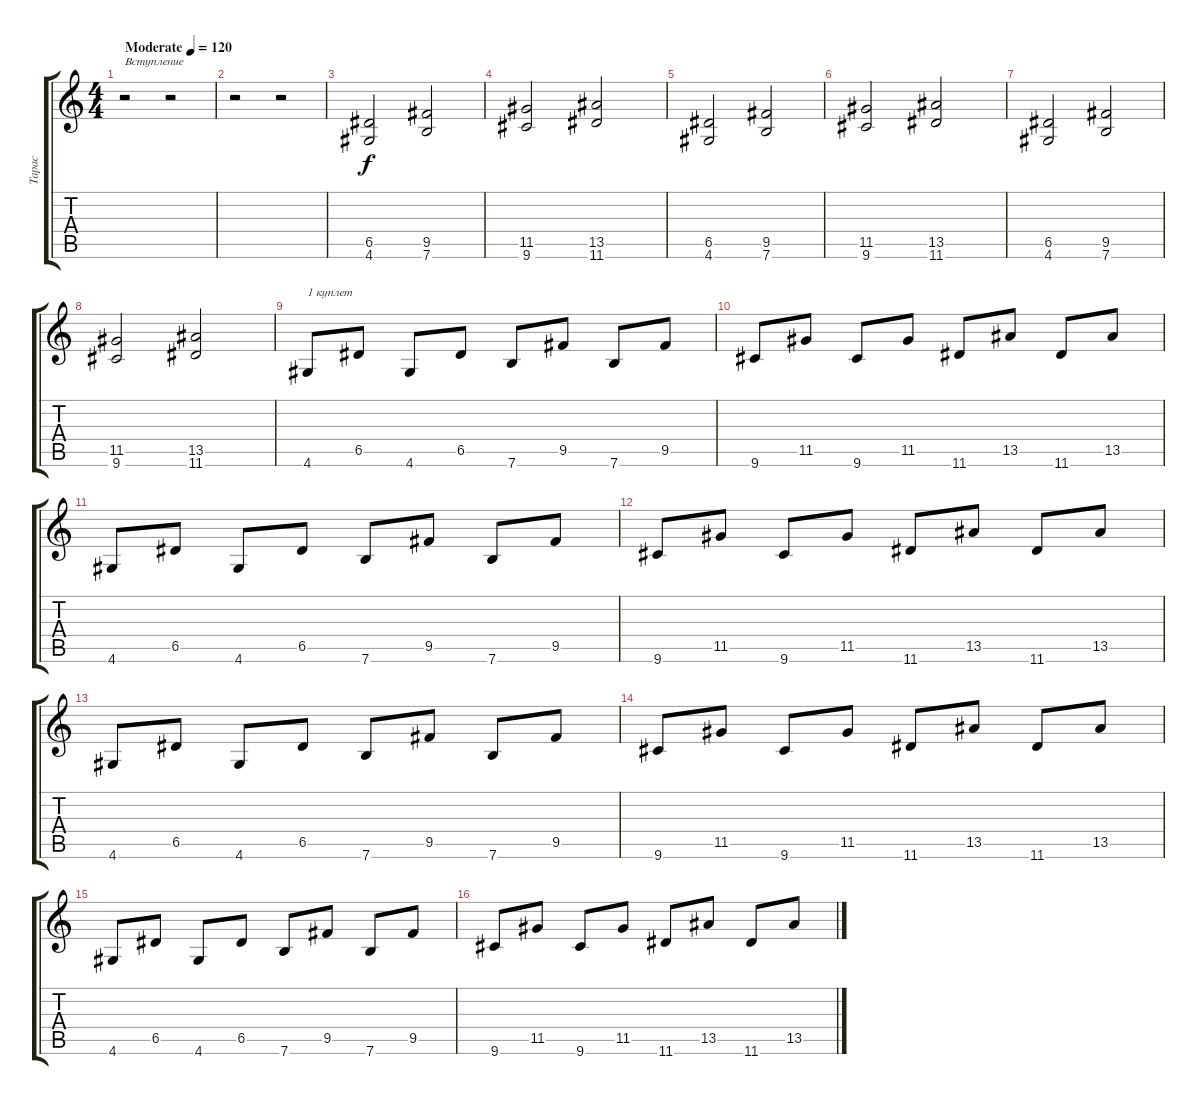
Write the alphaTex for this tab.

\track ("Тарас" "Тарас") {instrument overdrivenguitar}
\staff {score tabs}
\tuning (E4 B3 G3 D3 A2 E2) {hide}
\ts (4 4)
\tempo (120 "Moderate")
\clef g2
\ks c
r.2{txt "Вступление" dy f instrument overdrivenguitar} r.2 |
r.2 r.2 |
(6.5 4.6).2 (9.5 7.6).2 |
(11.5 9.6).2 (13.5 11.6).2 |
(6.5 4.6).2 (9.5 7.6).2 |
(11.5 9.6).2 (13.5 11.6).2 |
(6.5 4.6).2 (9.5 7.6).2 |
(11.5 9.6).2 (13.5 11.6).2 |
4.6.8{txt "1 куплет"} 6.5.8 4.6.8 6.5.8 7.6.8 9.5.8 7.6.8 9.5.8 |
9.6.8 11.5.8 9.6.8 11.5.8 11.6.8 13.5.8 11.6.8 13.5.8 |
4.6.8 6.5.8 4.6.8 6.5.8 7.6.8 9.5.8 7.6.8 9.5.8 |
9.6.8 11.5.8 9.6.8 11.5.8 11.6.8 13.5.8 11.6.8 13.5.8 |
4.6.8 6.5.8 4.6.8 6.5.8 7.6.8 9.5.8 7.6.8 9.5.8 |
9.6.8 11.5.8 9.6.8 11.5.8 11.6.8 13.5.8 11.6.8 13.5.8 |
4.6.8 6.5.8 4.6.8 6.5.8 7.6.8 9.5.8 7.6.8 9.5.8 |
9.6.8 11.5.8 9.6.8 11.5.8 11.6.8 13.5.8 11.6.8 13.5.8
